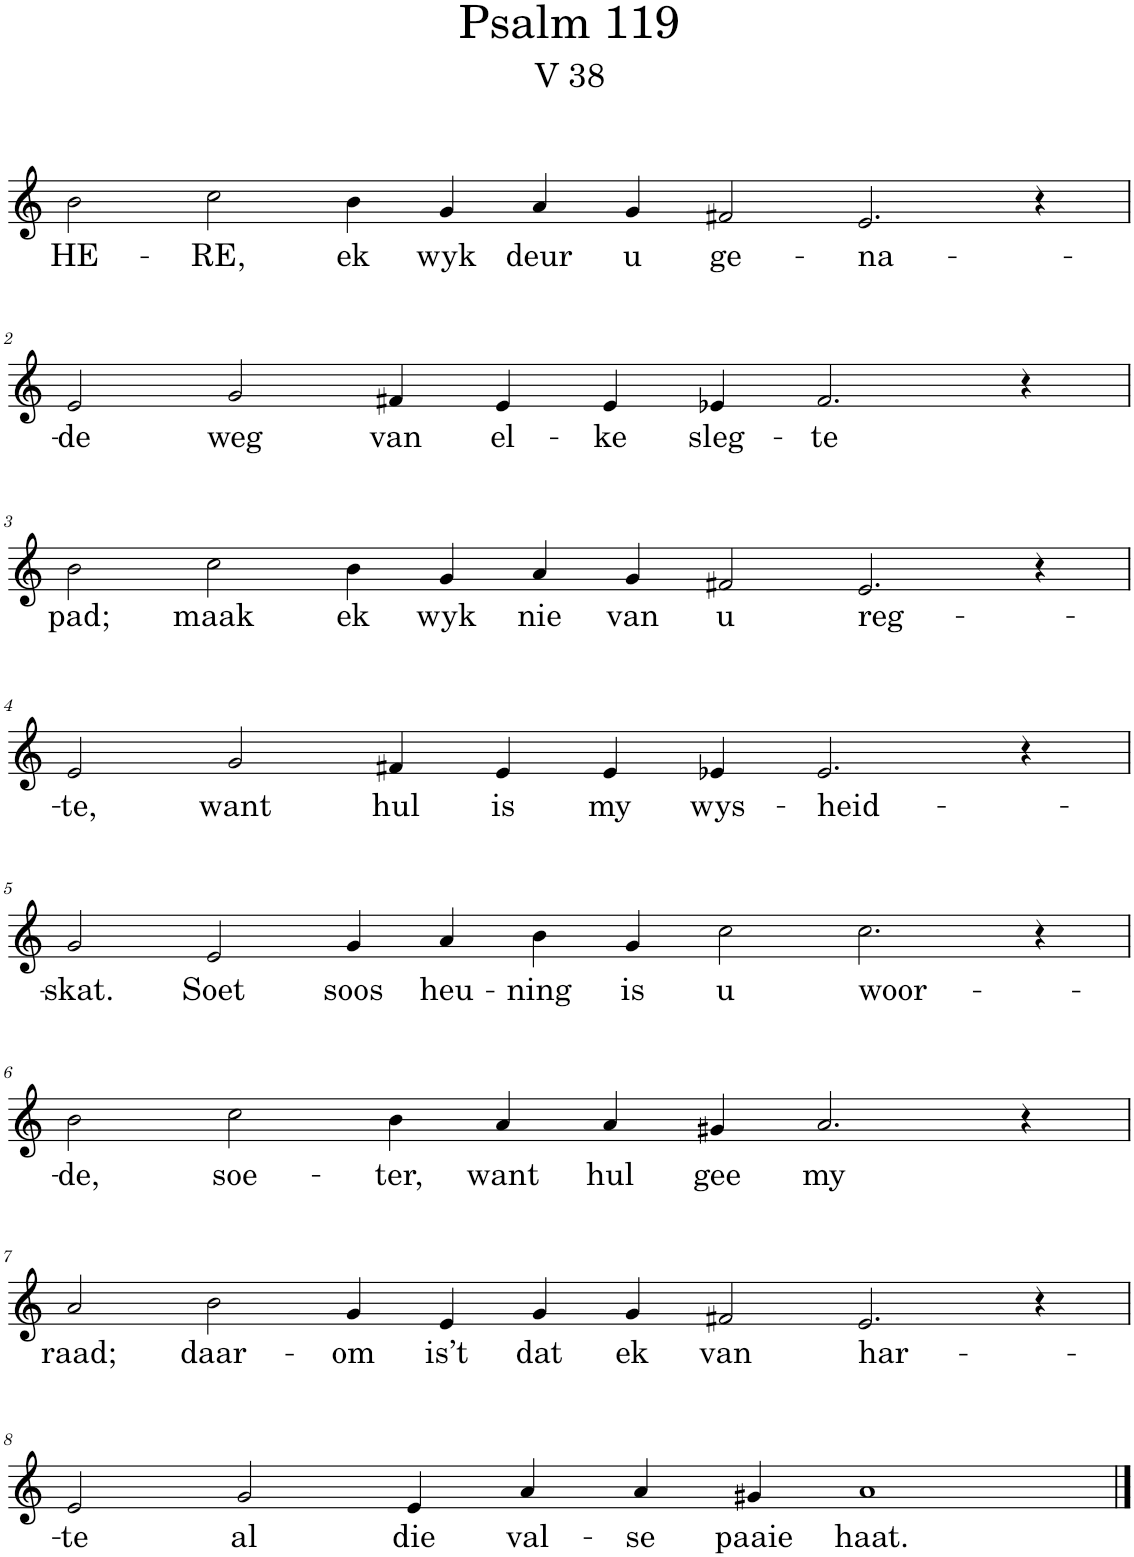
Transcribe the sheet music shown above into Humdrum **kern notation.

**kern	**text
*part1	*part1
*staff1	*staff1
*I"Pipe Organ	*
*I'Org.	*
*clefG2	*
*k[]	*
*M14/4	*
=1	=1
!	!LO:LY:b
2b\	HE-
!	!LO:LY:b
2cc\	-RE,
!	!LO:LY:b
4b\	ek
!	!LO:LY:b
4g/	wyk
!	!LO:LY:b
4a/	deur
!	!LO:LY:b
4g/	u
!	!LO:LY:b
2f#X/	ge-
!	!LO:LY:b
2.e/	-na-
4r	.
!!LO:LB:g=z
=2	=2
*M12/4	*
!	!LO:LY:b
2e/	-de
!	!LO:LY:b
2g/	weg
!	!LO:LY:b
4f#X/	van
!	!LO:LY:b
4e/	el-
!	!LO:LY:b
4e/	-ke
!	!LO:LY:b
4e-X/	sleg-
!	!LO:LY:b
2.f#/	-te
4r	.
!!LO:LB:g=z
=3	=3
*M14/4	*
!	!LO:LY:b
2b\	pad;
!	!LO:LY:b
2cc\	maak
!	!LO:LY:b
4b\	ek
!	!LO:LY:b
4g/	wyk
!	!LO:LY:b
4a/	nie
!	!LO:LY:b
4g/	van
!	!LO:LY:b
2f#X/	u
!	!LO:LY:b
2.e/	reg-
4r	.
!!LO:LB:g=z
=4	=4
*M12/4	*
!	!LO:LY:b
2e/	-te,
!	!LO:LY:b
2g/	want
!	!LO:LY:b
4f#X/	hul
!	!LO:LY:b
4e/	is
!	!LO:LY:b
4e/	my
!	!LO:LY:b
4e-X/	wys-
!	!LO:LY:b
2.e-/	-heid-
4r	.
!!LO:LB:g=z
=5	=5
*M14/4	*
!	!LO:LY:b
2g/	-skat.
!	!LO:LY:b
2e/	Soet
!	!LO:LY:b
4g/	soos
!	!LO:LY:b
4a/	heu-
!	!LO:LY:b
4b\	-ning
!	!LO:LY:b
4g/	is
!	!LO:LY:b
2cc\	u
!	!LO:LY:b
2.cc\	woor-
4r	.
!!LO:LB:g=z
=6	=6
*M12/4	*
!	!LO:LY:b
2b\	-de,
!	!LO:LY:b
2cc\	soe-
!	!LO:LY:b
4b\	-ter,
!	!LO:LY:b
4a/	want
!	!LO:LY:b
4a/	hul
!	!LO:LY:b
4g#X/	gee
!	!LO:LY:b
2.a/	my
4r	.
!!LO:LB:g=z
=7	=7
*M14/4	*
!	!LO:LY:b
2a/	raad;
!	!LO:LY:b
2b\	daar-
!	!LO:LY:b
4g/	-om
!	!LO:LY:b
4e/	is’t
!	!LO:LY:b
4g/	dat
!	!LO:LY:b
4g/	ek
!	!LO:LY:b
2f#X/	van
!	!LO:LY:b
2.e/	har-
4r	.
!!LO:LB:g=z
=8	=8
!	!LO:LY:b
2e/	-te
!	!LO:LY:b
2g/	al
!	!LO:LY:b
4e/	die
!	!LO:LY:b
4a/	val-
!	!LO:LY:b
4a/	-se
!	!LO:LY:b
4g#X/	paaie
!	!LO:LY:b
1a	haat.
==	==
*-	*-
